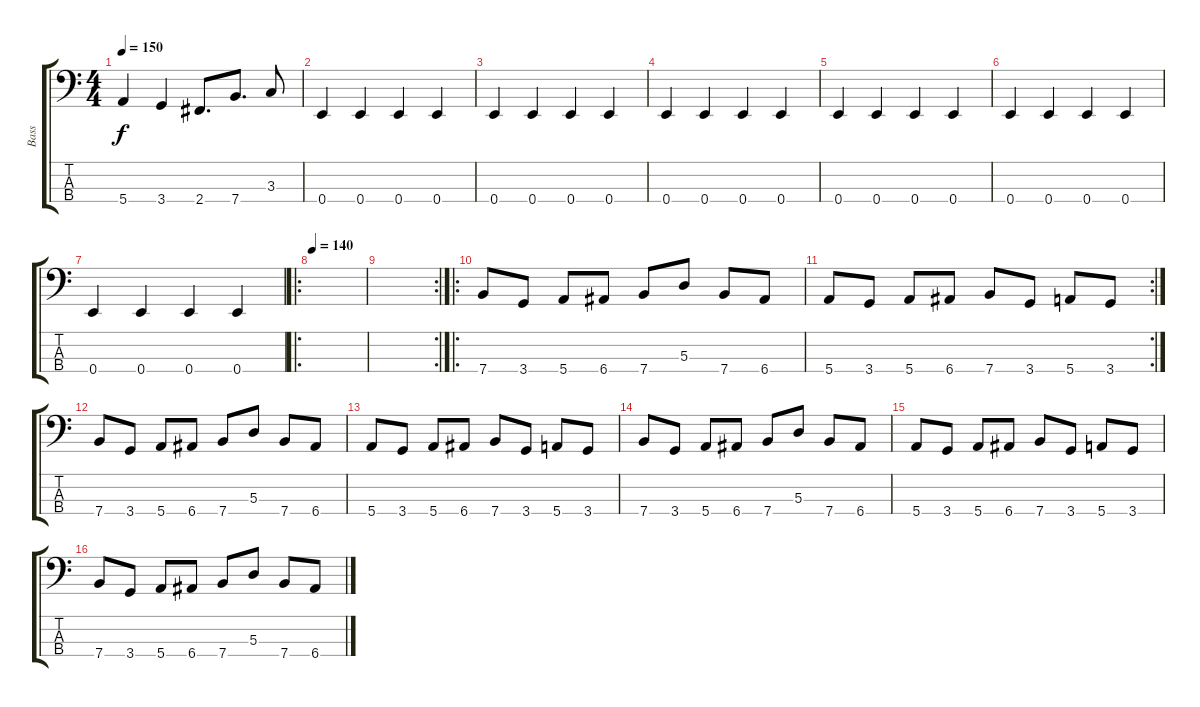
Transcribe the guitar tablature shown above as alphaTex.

\track ("Bass" "Bass") {instrument electricbassfinger}
\staff {score tabs}
\tuning (G2 D2 A1 E1) {hide}
\ts (4 4)
\tempo 150
\clef f4
\ks c
5.4.4{dy f} 3.4.4 2.4.8{d} 7.4.8{d} 3.3.8 |
0.4.4 0.4.4 0.4.4 0.4.4 |
0.4.4 0.4.4 0.4.4 0.4.4 |
0.4.4 0.4.4 0.4.4 0.4.4 |
0.4.4 0.4.4 0.4.4 0.4.4 |
0.4.4 0.4.4 0.4.4 0.4.4 |
0.4.4 0.4.4 0.4.4 0.4.4 |
\ro
\tempo 140
|
\rc 2
|
\ro
7.4.8 3.4.8 5.4.8 6.4.8 7.4.8 5.3.8 7.4.8 6.4.8 |
\rc 2
5.4.8 3.4.8 5.4.8 6.4.8 7.4.8 3.4.8 5.4.8 3.4.8 |
7.4.8 3.4.8 5.4.8 6.4.8 7.4.8 5.3.8 7.4.8 6.4.8 |
5.4.8 3.4.8 5.4.8 6.4.8 7.4.8 3.4.8 5.4.8 3.4.8 |
7.4.8 3.4.8 5.4.8 6.4.8 7.4.8 5.3.8 7.4.8 6.4.8 |
5.4.8 3.4.8 5.4.8 6.4.8 7.4.8 3.4.8 5.4.8 3.4.8 |
7.4.8 3.4.8 5.4.8 6.4.8 7.4.8 5.3.8 7.4.8 6.4.8
